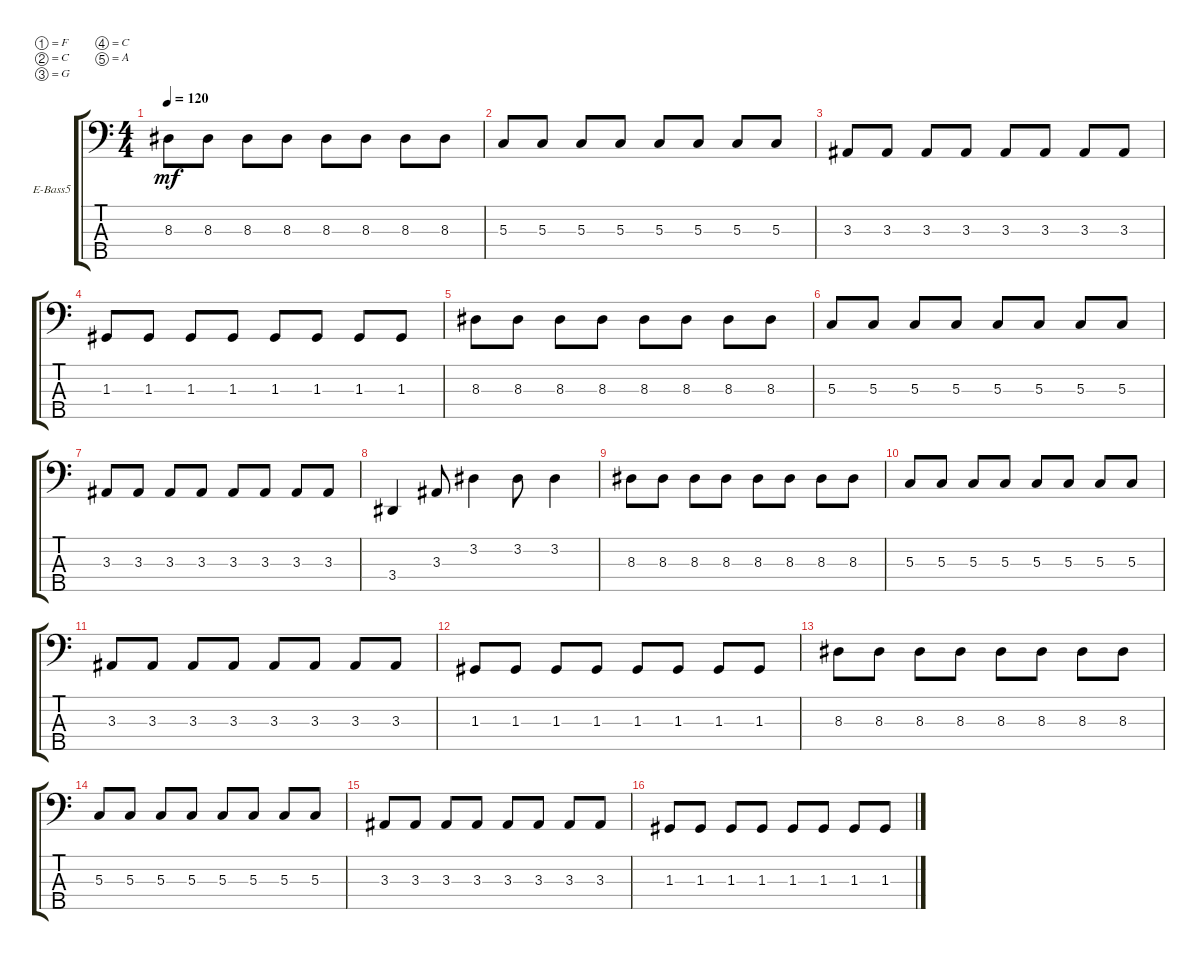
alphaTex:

\defaultSystemsLayout 4
\bracketExtendMode groupsimilarinstruments
\firstSystemTrackNameOrientation horizontal
\otherSystemsTrackNameOrientation horizontal
\track ("Electric Bass   ( Бас )" "E-Bass5") {instrument electricbassfinger}
\staff {score tabs}
\tuning (F2 C2 G1 C1 A0)
\ts (4 4)
\tempo 120
\clef f4
\ks c
8.3.8{dy mf} 8.3.8 8.3.8 8.3.8 8.3.8 8.3.8 8.3.8 8.3.8 |
5.3.8 5.3.8 5.3.8 5.3.8 5.3.8 5.3.8 5.3.8 5.3.8 |
3.3.8 3.3.8 3.3.8 3.3.8 3.3.8 3.3.8 3.3.8 3.3.8 |
1.3.8 1.3.8 1.3.8 1.3.8 1.3.8 1.3.8 1.3.8 1.3.8 |
8.3.8 8.3.8 8.3.8 8.3.8 8.3.8 8.3.8 8.3.8 8.3.8 |
5.3.8 5.3.8 5.3.8 5.3.8 5.3.8 5.3.8 5.3.8 5.3.8 |
3.3.8 3.3.8 3.3.8 3.3.8 3.3.8 3.3.8 3.3.8 3.3.8 |
3.4.4 3.3.8 3.2.4 3.2.8 3.2.4 |
8.3.8 8.3.8 8.3.8 8.3.8 8.3.8 8.3.8 8.3.8 8.3.8 |
5.3.8 5.3.8 5.3.8 5.3.8 5.3.8 5.3.8 5.3.8 5.3.8 |
3.3.8 3.3.8 3.3.8 3.3.8 3.3.8 3.3.8 3.3.8 3.3.8 |
1.3.8 1.3.8 1.3.8 1.3.8 1.3.8 1.3.8 1.3.8 1.3.8 |
8.3.8 8.3.8 8.3.8 8.3.8 8.3.8 8.3.8 8.3.8 8.3.8 |
5.3.8 5.3.8 5.3.8 5.3.8 5.3.8 5.3.8 5.3.8 5.3.8 |
3.3.8 3.3.8 3.3.8 3.3.8 3.3.8 3.3.8 3.3.8 3.3.8 |
1.3.8 1.3.8 1.3.8 1.3.8 1.3.8 1.3.8 1.3.8 1.3.8
